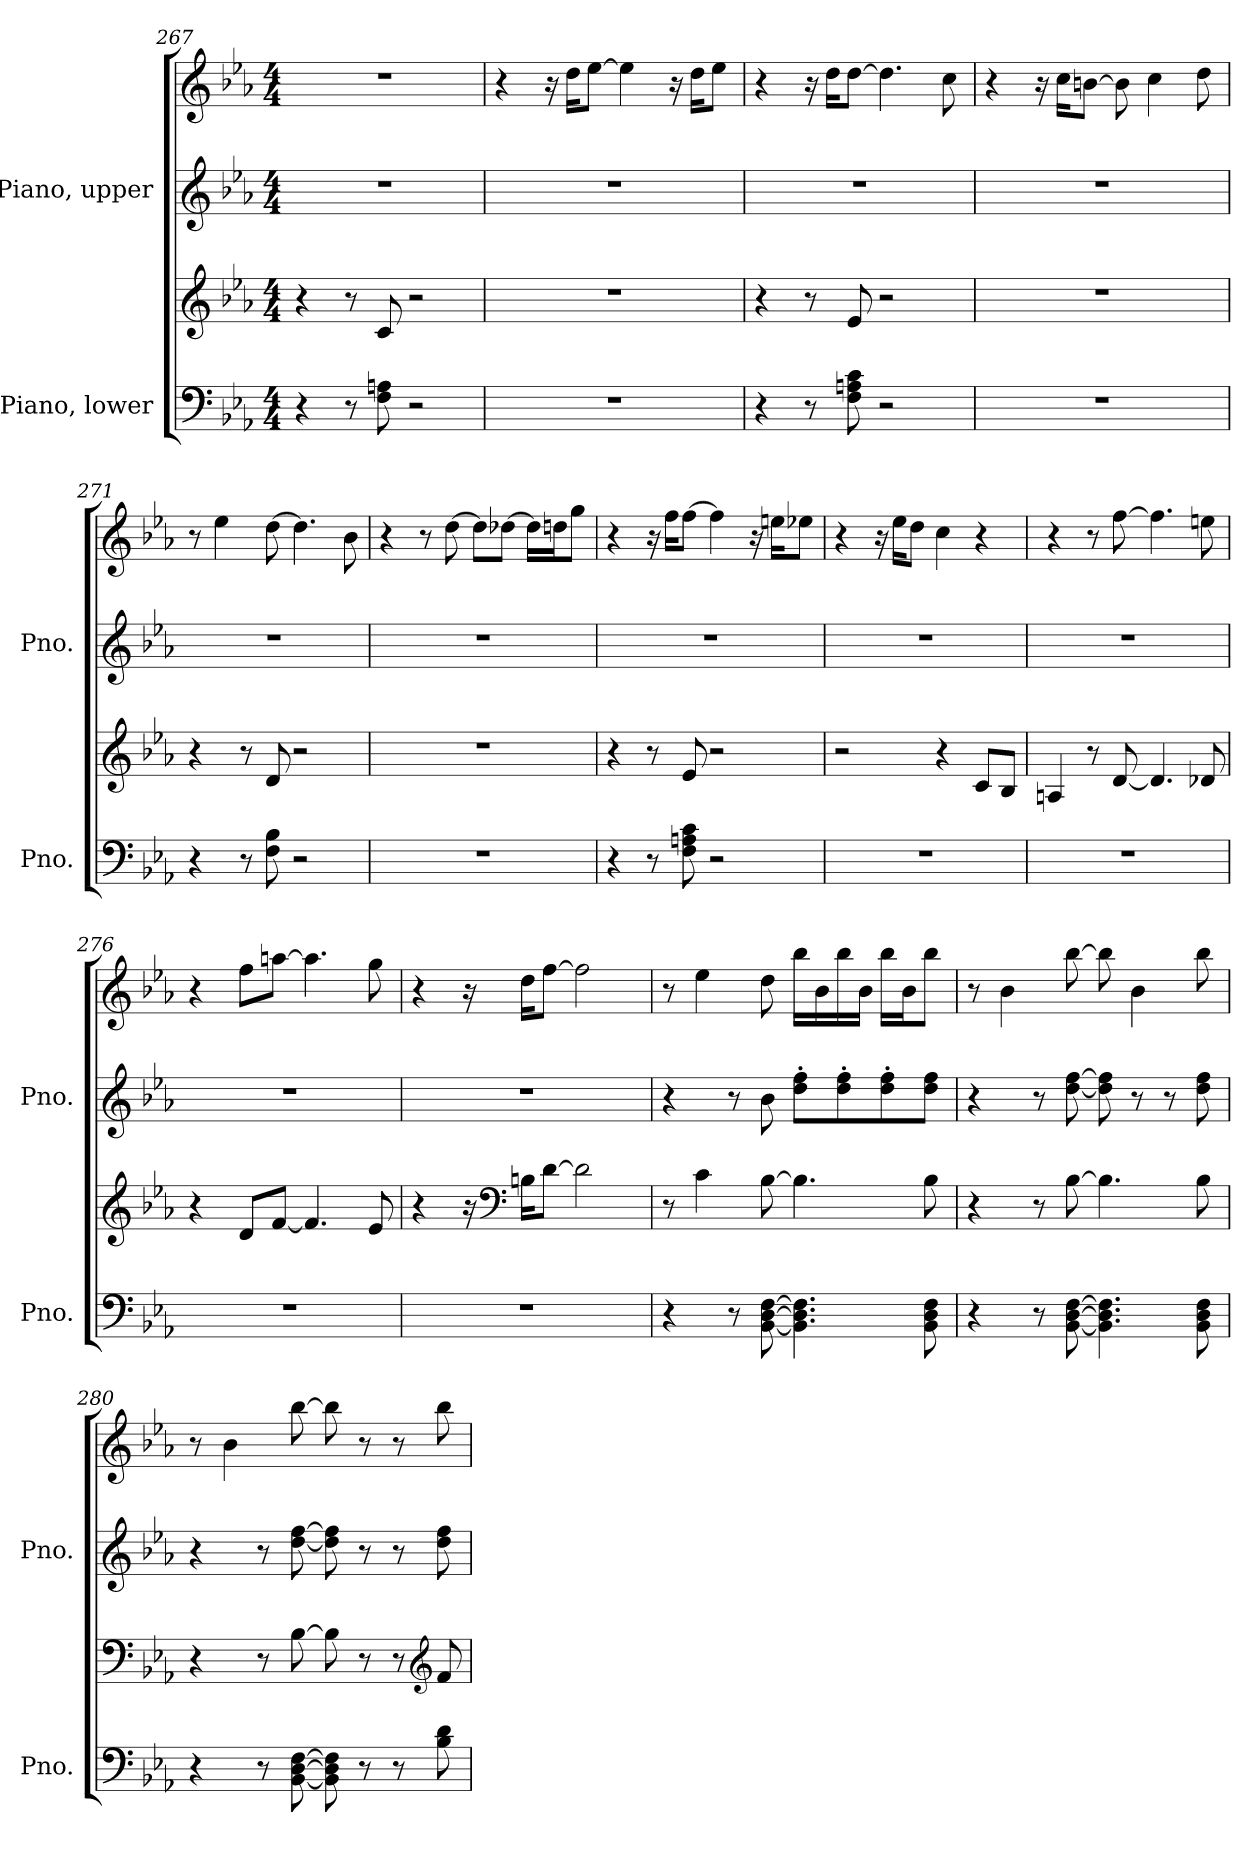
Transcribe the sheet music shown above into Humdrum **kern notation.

**kern	**kern	**kern	**kern
*part2	*part2	*part1	*part1
*staff4	*staff3	*staff2	*staff1
*I"Piano, lower	*	*I"Piano, upper	*
*I'Pno.	*	*I'Pno.	*
*clefF4	*clefG2	*clefG2	*clefG2
*k[b-e-a-]	*k[b-e-a-]	*k[b-e-a-]	*k[b-e-a-]
*M4/4	*M4/4	*M4/4	*M4/4
=267	=267	=267	=267
4r	4r	1r	1r
8r	8r	.	.
8F\ 8An\	8c/	.	.
2r	2r	.	.
=268	=268	=268	=268
1r	1r	1r	4r
.	.	.	16r
.	.	.	16dd\KL
.	.	.	[8ee-\J
.	.	.	4ee-\]
.	.	.	16r
.	.	.	16dd\KL
.	.	.	8ee-\J
=269	=269	=269	=269
4r	4r	1r	4r
8r	8r	.	16r
.	.	.	16dd\KL
8F\ 8An\ 8c\	8e-/	.	[8dd\J
2r	2r	.	4.dd\]
.	.	.	8cc\
!!LO:PB:g=z
=270	=270	=270	=270
1r	1r	1r	4r
.	.	.	16r
.	.	.	16cc\KL
.	.	.	[8bn\J
.	.	.	8b\]
.	.	.	4cc\
.	.	.	8dd\
=271	=271	=271	=271
4r	4r	1r	8r
.	.	.	4ee-\
8r	8r	.	.
8F\ 8B-\	8d/	.	[8dd\
2r	2r	.	4.dd\]
.	.	.	8b-\
=272	=272	=272	=272
1r	1r	1r	4r
.	.	.	8r
.	.	.	[8dd\
.	.	.	8dd\L]
.	.	.	[8dd-X\J
.	.	.	16dd-\LL]
.	.	.	16ddn\J
.	.	.	8gg\J
=273	=273	=273	=273
4r	4r	1r	4r
8r	8r	.	16r
.	.	.	16ff\KL
8F\ 8An\ 8c\	8e-/	.	[8ff\J
2r	2r	.	4ff\]
.	.	.	16r
.	.	.	16een\KL
.	.	.	8ee-X\J
!!LO:LB:g=z
=274	=274	=274	=274
1r	2r	1r	4r
.	.	.	16r
.	.	.	16ee-\KL
.	.	.	8dd\J
.	4r	.	4cc\
.	8c/L	.	4r
.	8B-/J	.	.
=275	=275	=275	=275
1r	4An/	1r	4r
.	8r	.	8r
.	[8d/	.	[8ff\
.	4.d/]	.	4.ff\]
.	8d-X/	.	8een\
=276	=276	=276	=276
1r	4r	1r	4r
.	8d/L	.	8ff\L
.	[8f/J	.	[8aan\J
.	4.f/]	.	4.aa\]
.	8e-/	.	8gg\
=277	=277	=277	=277
1r	4r	1r	4r
.	16r	.	16r
*	*clefF4	*	*
.	16Bn\KL	.	16dd\KL
.	[8d\J	.	[8ff\J
.	2d\]	.	2ff\]
!!LO:LB:g=z
=278	=278	=278	=278
4r	8r	4r	8r
.	4c\	.	4ee-\
8r	.	8r	.
[8BB-\ [8D\ [8F\	[8B-\	8b-\	8dd\
4.BB-\] 4.D\] 4.F\]	4.B-\]	8dd\' 8ff\'L	16bb-\LL
.	.	.	16b-\
.	.	8dd\' 8ff\'	16bb-\
.	.	.	16b-\JJ
.	.	8dd\' 8ff\'	16bb-\LL
.	.	.	16b-\J
8BB-\ 8D\ 8F\	8B-\	8dd\ 8ff\J	8bb-\J
=279	=279	=279	=279
4r	4r	4r	8r
.	.	.	4b-\
8r	8r	8r	.
[8BB-\ [8D\ [8F\	[8B-\	[8dd\ [8ff\	[8bb-\
4.BB-\] 4.D\] 4.F\]	4.B-\]	8dd\] 8ff\]	8bb-\]
.	.	8r	4b-\
.	.	8r	.
8BB-\ 8D\ 8F\	8B-\	8dd\ 8ff\	8bb-\
=280	=280	=280	=280
4r	4r	4r	8r
.	.	.	4b-\
8r	8r	8r	.
[8BB-\ [8D\ [8F\	[8B-\	[8dd\ [8ff\	[8bb-\
8BB-\] 8D\] 8F\]	8B-\]	8dd\] 8ff\]	8bb-\]
8r	8r	8r	8r
8r	8r	8r	8r
*	*clefG2	*	*
8B-\ 8d\	8f/	8dd\ 8ff\	8bb-\
=	=	=	=
*-	*-	*-	*-
